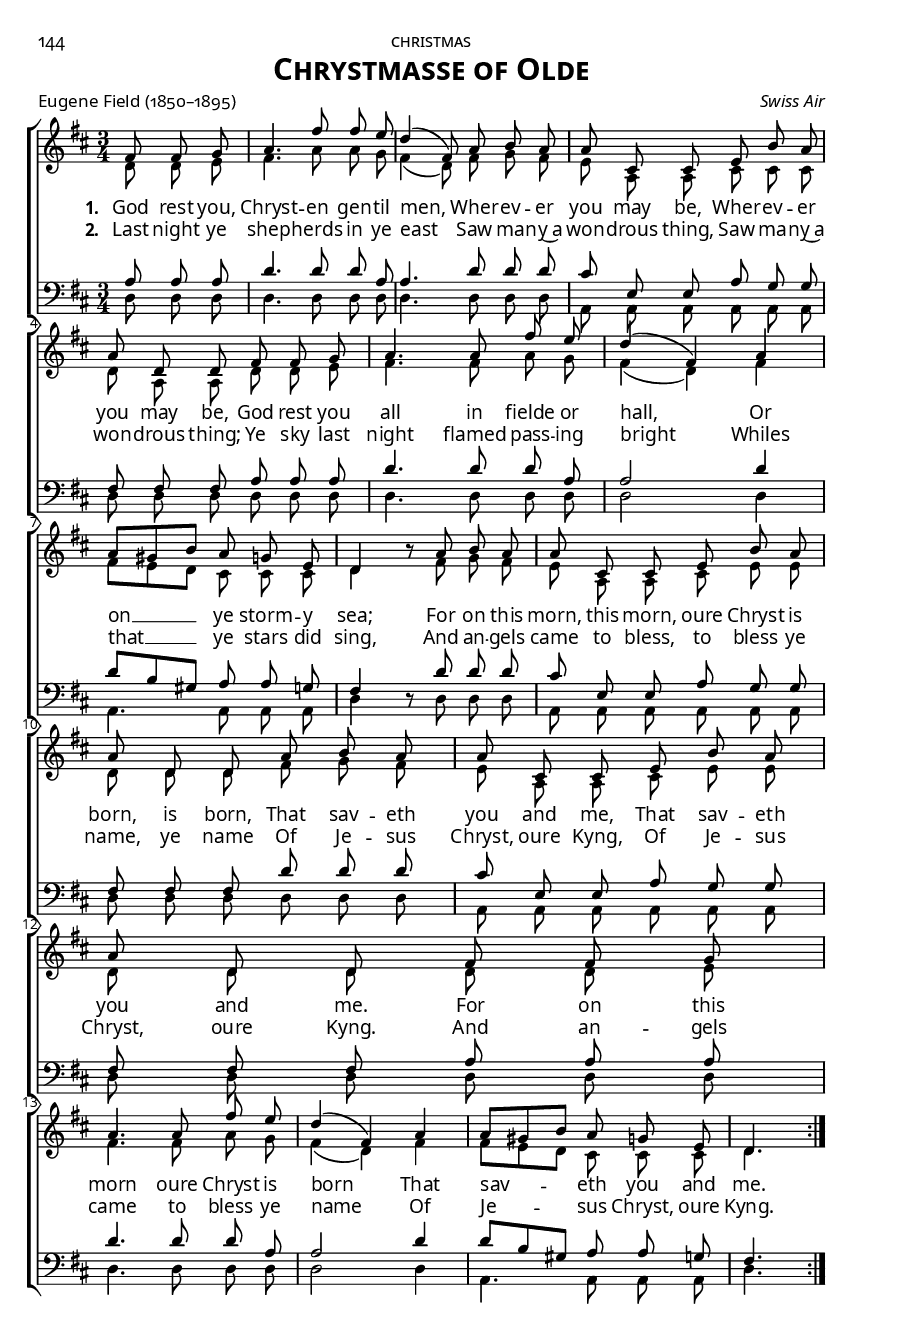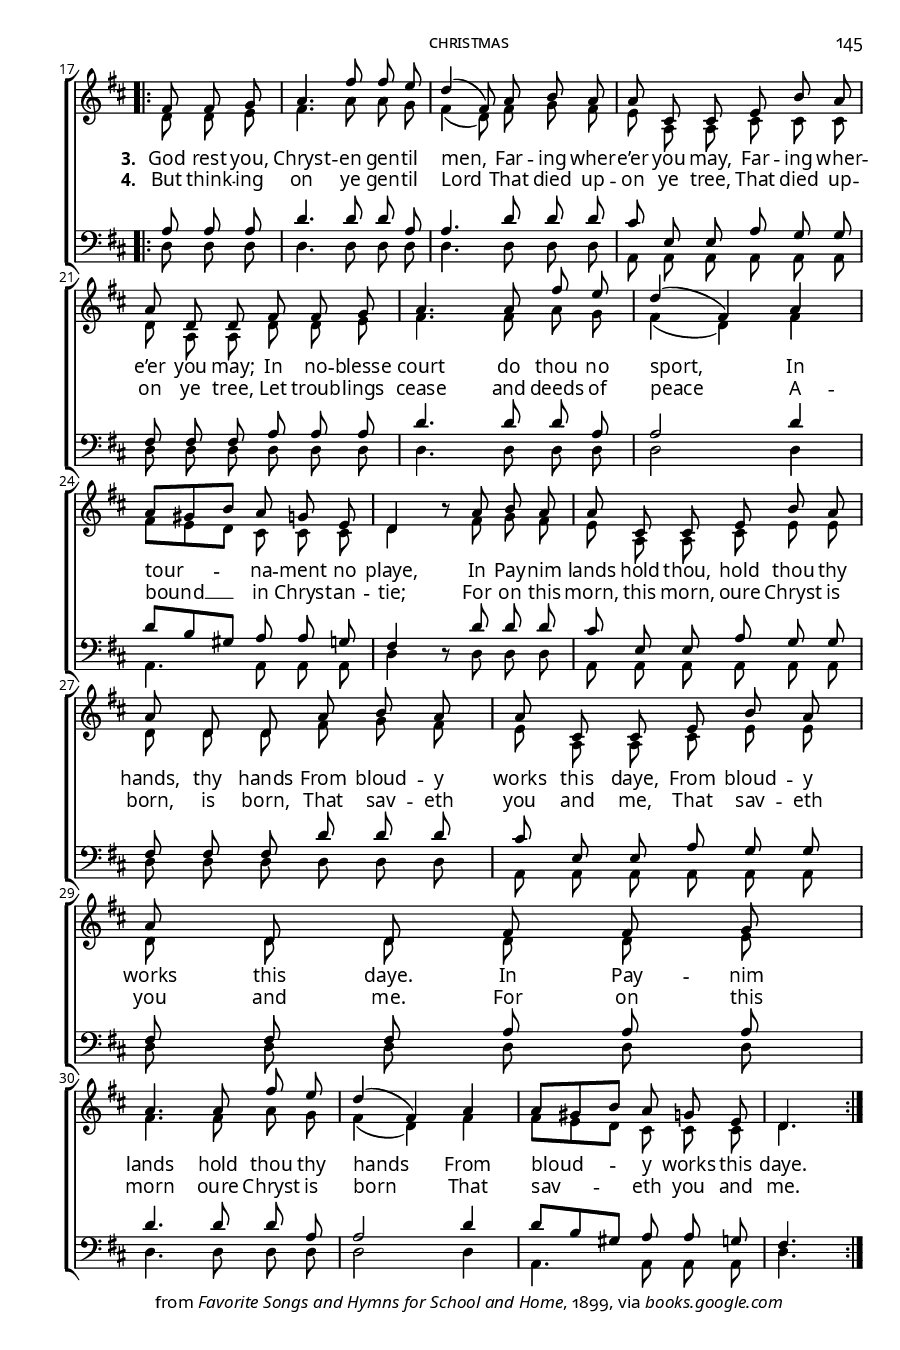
\version "2.14.2"
\include "util.ly"
\version "2.14.2"
#(set-global-staff-size 15) \paper{ #(define fonts (make-pango-font-tree "GoudyOlSt BT" "Garamond Premier Pro" "Garamond Premier Pro" (/ 15 20))) }
\header {
  title = \markup{\override #'(font-name . "Garamond Premier Pro Semibold"){ \abs-fontsize #15 \smallCapsOldStyle"Chrystmasse of Olde"}}
  poet = \markup\oldStyleNum"Eugene Field (1850–1895)"
  composer = \markup\italic "Swiss Air"
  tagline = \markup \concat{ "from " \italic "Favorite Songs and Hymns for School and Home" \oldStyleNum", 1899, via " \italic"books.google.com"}
}
\paper {
  %print-all-headers = ##f
  paper-height = 9\in
  paper-width = 6\in
  indent = 0\in
  %system-system-spacing = #'((basic-distance . 10) (padding . 0))
  system-system-spacing =
    #'((basic-distance . 0)
       (minimum-distance . 0)
       (padding . -5)
       (stretchability . 100))
  markup-system-spacing =
    #'((basic-distance . 0)
       (minimum-distance . 0)
       (padding . -0.5)
       (stretchability . 0))
  ragged-last-bottom = ##f
  ragged-bottom = ##f
  two-sided = ##t
  inner-margin = 0.5\in
  outer-margin = 0.25\in
  top-margin = 0.25\in
  bottom-margin = 0.25\in
  first-page-number = #144
  print-first-page-number = ##t
  headerLine = \markup{\override #'(font-name . "Garamond Premier Pro") \smallCapsOldStyle"christmas"}
  oddHeaderMarkup = \markup\fill-line{
     \override #'(font-name . "Garamond Premier Pro")\abs-fontsize #8.5
     \combine 
        \fill-line{"" \on-the-fly #print-page-number-check-first
        \oldStylePageNum""
        }
        \fill-line{\headerLine}
  }
  evenHeaderMarkup = \markup {
     \override #'(font-name . "Garamond Premier Pro")\abs-fontsize #8.5
     \combine
        \on-the-fly #print-page-number-check-first
        \oldStylePageNum""
        \fill-line{\headerLine}
  }
}
global = {
  \key d \major
  \time 3/4
  \autoBeamOff
  \override DynamicLineSpanner #'staff-padding = #0.0
  \override DynamicLineSpanner #'Y-extent = #'(-1 . 1)
}

sopMusic = \relative c' {
  \repeat volta 2 {
    \partial 8*3 fis8 fis g |
    a4. fis'8 fis e |
    d4( fis,8) a b a |
    a cis, cis e b' a | \break
    
    a d, d fis fis g |
    a4. a8 fis' e |
    d4( fis,) a | \break
    a8[ gis b] a g e |
    
    d4 b'8\rest a b a |
    a cis, cis e b' a | \break
    a d, d a' b a |
    a cis, cis e b' a |
    
    a d, d fis fis g | \break
    a4. a8 fis' e |
    d4( fis,) a |
    a8[ gis b] a g e |
    \partial 8*3 d4. \break
  }
  \pageBreak
}
sopWords = \lyricmode {
  
}

altoMusic = \relative c' {
  d8 d e |
  fis4. a8 a g |
  fis4( d8) fis g fis |
  e a, a cis cis cis |
  
  d a a d d e |
  fis4. fis8 a g |
  fis4( d) fis |
  fis8[ e d] cis cis cis |
  
  d4 s8 fis g fis |
  e a, a cis e e |
  d d d fis g fis |
  e a, a cis e e |
  
  d d d d d e |
  fis4. fis8 a g |
  fis4( d) fis |
  fis8[ e d] cis cis cis |
  d4.
}
altoWords = \lyricmode {
  \dropLyricsIX
  \set stanza = #"1. "
  God rest you, Chryst -- en gen -- til men, 
    Wher -- ev -- er you may be,
    Wher -- ev -- er you may be,
  God rest you all in fielde or hall,
    Or on __ ye storm -- y sea; 
  For on this morn, this morn, oure Chryst is born, is born,
    That sav -- eth you and me,
    That sav -- eth you and me.
  For on this morn oure Chryst is born
    That sav -- eth you and me.
    
  \set stanza = #"3. "
  God rest you, Chryst -- en gen -- til men, 
    Far -- ing wher -- e’er you may,
    Far -- ing wher -- e’er you may;
  In no -- blesse court do thou no sport,
    In tour -- na -- ment no playe, 
  In Pay -- nim lands hold thou, hold thou thy hands, thy hands
    From bloud -- y works this daye,
    From bloud -- y works this daye.
  In Pay -- nim lands hold thou thy hands
    From bloud -- y works this daye.
}
altoWordsII = \lyricmode {
  \dropLyricsIX
%\markup\italic
  \set stanza = #"2. "
  Last night ye shep -- herds in ye east 
    Saw ma -- ny~a won -- drous thing,
    Saw ma -- ny~a won -- drous thing;
  Ye sky last night flamed pass -- ing bright
    Whiles that __ ye stars did sing, 
  And an -- gels came to bless, to bless ye name, ye name
    Of Je -- sus Chryst, oure Kyng,
    Of Je -- sus Chryst, oure Kyng.
  And an -- gels came to bless ye name
    Of Je -- sus Chryst, oure Kyng.
    
  \set stanza = #"4. "
  But think -- ing on ye gen -- til Lord 
    That died up -- on ye tree,
    That died up -- on ye tree,
  Let troub -- lings cease and deeds of peace
    A -- bound __ in Chryst -- an -- tie;
  For on this morn, this morn, oure Chryst is born, is born,
    That sav -- eth you and me,
    That sav -- eth you and me.
  For on this morn oure Chryst is born
    That sav -- eth you and me.
}
altoWordsIII = \lyricmode {
}
altoWordsIV = \lyricmode {
}
altoWordsV = \lyricmode {
  \set stanza = #"5. "
  \set ignoreMelismata = ##t
}
altoWordsVI = \lyricmode {
  \set stanza = #"6. "
  \set ignoreMelismata = ##t
}
tenorMusic = \relative c' {
  a8 a a |
  d4. d8 d a |
  a4. d8 d d |
  cis e, e a g g |
  
  fis fis fis a a a |
  d4. d8 d a |
  a2 d4 |
  d8[ b gis] a a g |
  
  fis4 s8 d' d d |
  cis e, e a g g |
  fis fis fis d' d d |
  cis e, e a g g |
  
  fis fis fis a a a |
  d4. d8 d a |
  a2 d4 |
  d8[ b gis] a a g |
  fis4.
}
tenorWords = \lyricmode {

}

bassMusic = \relative c {
  d8 d d |
  d4. d8 d d |
  d4. d8 d d |
  a a a a a a |
  
  d d d d d d |
  d4. d8 d d |
  d2 d4 |
  a4. a8 a a |
  
  d4 d8\rest d d d |
  a a a a a a |
  d d d d d d |
  a a a a a a |
  
  d d d d d d |
  d4. d8 d d |
  d2 d4 |
  a4. a8 a a |
  d4.
}
bassWords = \lyricmode {

}

pianoRH = \relative c' {
  
}
pianoLH = \relative c' {
  
}

\score {
  <<
   \new ChoirStaff <<
    \new Staff = women <<
      \new Voice = "sopranos" { \voiceOne << \global \repeat unfold 2 \sopMusic >> }
      \new Voice = "altos" { \voiceTwo << \global \repeat unfold 2 \altoMusic >> }
    >>
    \new Lyrics \with { alignAboveContext = #"women" \override VerticalAxisGroup #'nonstaff-relatedstaff-spacing = #'((basic-distance . 1))} \lyricsto "sopranos" \sopWords
    \new Lyrics = "altosVI"  \with { alignBelowContext = #"women" } \lyricsto "altos" \altoWordsVI
    \new Lyrics = "altosV"  \with { alignBelowContext = #"women" } \lyricsto "altos" \altoWordsV
    \new Lyrics = "altosIV"  \with { alignBelowContext = #"women" } \lyricsto "altos" \altoWordsIV
    \new Lyrics = "altosIII"  \with { alignBelowContext = #"women" } \lyricsto "altos" \altoWordsIII
    \new Lyrics = "altosII"  \with { alignBelowContext = #"women" } \lyricsto "altos" \altoWordsII
    \new Lyrics = "altos"  \with { alignBelowContext = #"women" \override VerticalAxisGroup #'nonstaff-relatedstaff-spacing = #'((padding . -0.5)) } \lyricsto "altos" \altoWords
   \new Staff = men <<
      \clef bass
      \new Voice = "tenors" { \voiceOne << \global \repeat unfold 2 \tenorMusic >> }
      \new Voice = "basses" { \voiceTwo << \global \repeat unfold 2 \bassMusic >> }
    >>
    \new Lyrics \with { alignAboveContext = #"men" \override VerticalAxisGroup #'nonstaff-relatedstaff-spacing = #'((basic-distance . 1)) } \lyricsto "tenors" \tenorWords
    \new Lyrics \with { alignBelowContext = #"men" \override VerticalAxisGroup #'nonstaff-relatedstaff-spacing = #'((basic-distance . 1)) } \lyricsto "basses" \bassWords
  >>
%    \new PianoStaff << \new Staff { \new Voice { \pianoRH } } \new Staff { \clef "bass" \pianoLH } >>
  >>
  \layout {
    \context {
      \Score
      %\override SpacingSpanner #'base-shortest-duration = #(ly:make-moment 1 8)
      %\override SpacingSpanner #'common-shortest-duration = #(ly:make-moment 1 4)
    }
    \context {
      % Remove all empty staves
      % \Staff \RemoveEmptyStaves \override VerticalAxisGroup #'remove-first = ##t
    }
  }
  \midi {
    %\tempo 4 = 90
    \set Staff.midiInstrument = "flute"
  
    \context {
      \Voice
      \remove "Dynamic_performer"
    }
  }
}
